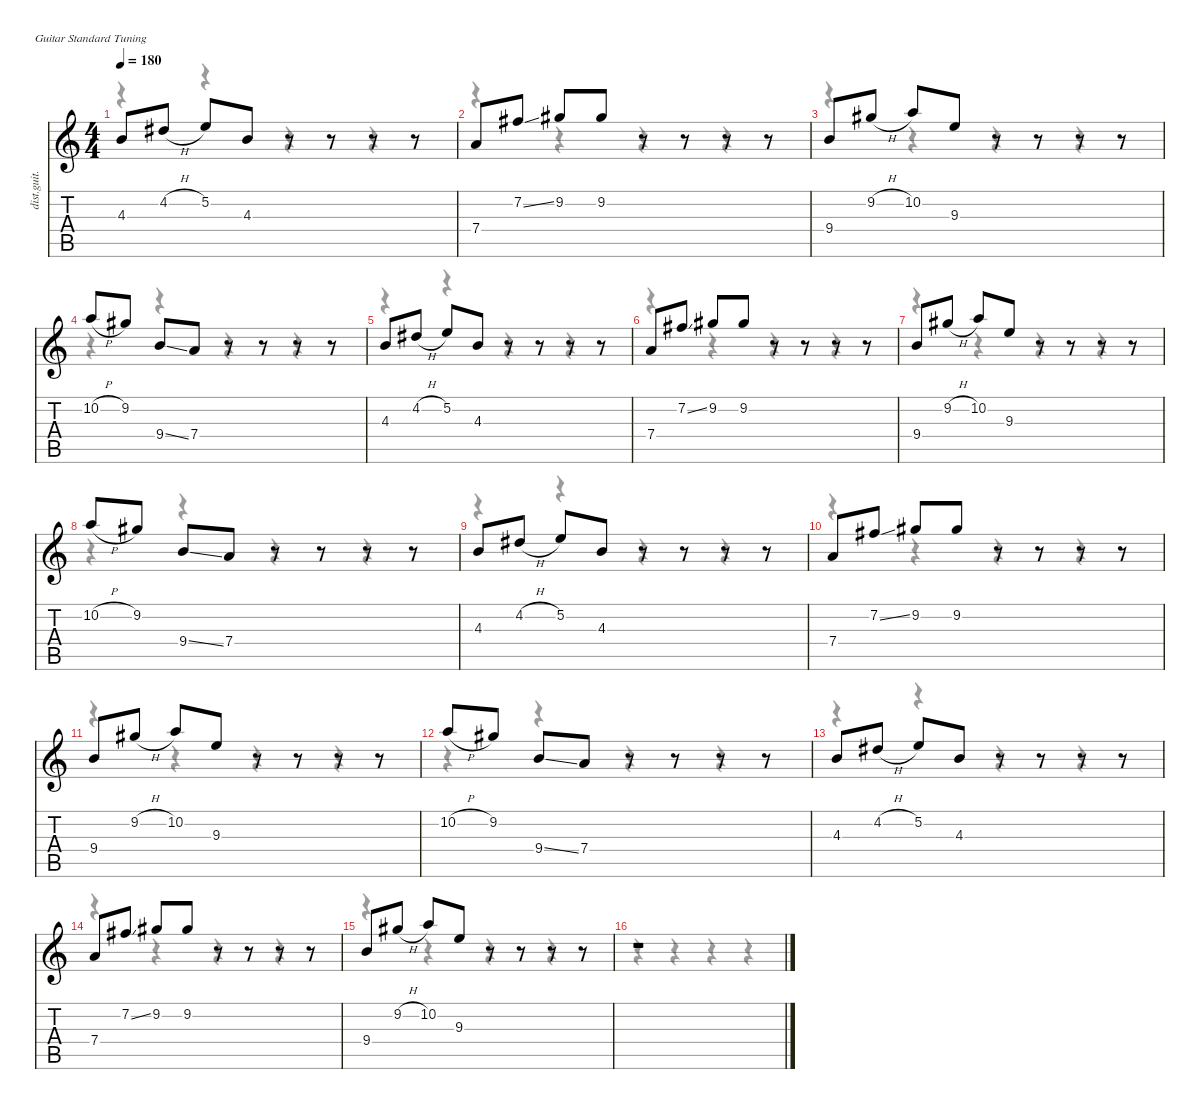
\defaultSystemsLayout 4
\hideDynamics
\bracketExtendMode nobrackets
\otherSystemsTrackNameOrientation horizontal
\track ("???" "dist.guit.") {instrument distortionguitar}
\staff {score tabs}
\tuning (E4 B3 G3 D3 A2 E2)
\voice
\ts (4 4)
\tempo 180
\clef g2
\ks c
4.3.8{dy f beam Up} 4.2{h acc #}.8{beam Up} 5.2.8{beam Up} 4.3.8{beam Up} r.8{beam Up} r.8{beam Up} r.8{beam Up} r.8{beam Up} |
7.4.8{beam Up} 7.2{ss acc #}.8{beam Up} 9.2{acc #}.8{beam Up} 9.2{acc #}.8{beam Up} r.8{beam Up} r.8{beam Up} r.8{beam Up} r.8{beam Up} |
9.4.8{beam Up} 9.2{h acc #}.8{beam Up} 10.2.8{beam Up} 9.3.8{beam Up} r.8{beam Up} r.8{beam Up} r.8{beam Up} r.8{beam Up} |
10.2{h}.8{beam Up} 9.2{acc #}.8{beam Up} 9.4{ss}.8{beam Up} 7.4.8{beam Up} r.8{beam Up} r.8{beam Up} r.8{beam Up} r.8{beam Up} |
4.3.8{beam Up} 4.2{h acc #}.8{beam Up} 5.2.8{beam Up} 4.3.8{beam Up} r.8{beam Up} r.8{beam Up} r.8{beam Up} r.8{beam Up} |
7.4.8{beam Up} 7.2{ss acc #}.8{beam Up} 9.2{acc #}.8{beam Up} 9.2{acc #}.8{beam Up} r.8{beam Up} r.8{beam Up} r.8{beam Up} r.8{beam Up} |
9.4.8{beam Up} 9.2{h acc #}.8{beam Up} 10.2.8{beam Up} 9.3.8{beam Up} r.8{beam Up} r.8{beam Up} r.8{beam Up} r.8{beam Up} |
10.2{h}.8{beam Up} 9.2{acc #}.8{beam Up} 9.4{ss}.8{beam Up} 7.4.8{beam Up} r.8{beam Up} r.8{beam Up} r.8{beam Up} r.8{beam Up} |
4.3.8{beam Up} 4.2{h acc #}.8{beam Up} 5.2.8{beam Up} 4.3.8{beam Up} r.8{beam Up} r.8{beam Up} r.8{beam Up} r.8{beam Up} |
7.4.8{beam Up} 7.2{ss acc #}.8{beam Up} 9.2{acc #}.8{beam Up} 9.2{acc #}.8{beam Up} r.8{beam Up} r.8{beam Up} r.8{beam Up} r.8{beam Up} |
9.4.8{beam Up} 9.2{h acc #}.8{beam Up} 10.2.8{beam Up} 9.3.8{beam Up} r.8{beam Up} r.8{beam Up} r.8{beam Up} r.8{beam Up} |
10.2{h}.8{beam Up} 9.2{acc #}.8{beam Up} 9.4{ss}.8{beam Up} 7.4.8{beam Up} r.8{beam Up} r.8{beam Up} r.8{beam Up} r.8{beam Up} |
4.3.8{beam Up} 4.2{h acc #}.8{beam Up} 5.2.8{beam Up} 4.3.8{beam Up} r.8{beam Up} r.8{beam Up} r.8{beam Up} r.8{beam Up} |
7.4.8{beam Up} 7.2{ss acc #}.8{beam Up} 9.2{acc #}.8{beam Up} 9.2{acc #}.8{beam Up} r.8{beam Up} r.8{beam Up} r.8{beam Up} r.8{beam Up} |
9.4.8{beam Up} 9.2{h acc #}.8{beam Up} 10.2.8{beam Up} 9.3.8{beam Up} r.8{beam Up} r.8{beam Up} r.8{beam Up} r.8{beam Up} |
r.1{beam Up}
\voice
\clef g2
\ottava regular
\simile none
\ks c
r.4{dy mf beam Down} r.4{beam Down} r.4{beam Down} r.4{beam Down} |
r.4{beam Down} r.4{beam Down} r.4{beam Down} r.4{beam Down} |
r.4{beam Down} r.4{beam Down} r.4{beam Down} r.4{beam Down} |
r.4{beam Down} r.4{beam Down} r.4{beam Down} r.4{beam Down} |
r.4{beam Down} r.4{beam Down} r.4{beam Down} r.4{beam Down} |
r.4{beam Down} r.4{beam Down} r.4{beam Down} r.4{beam Down} |
r.4{beam Down} r.4{beam Down} r.4{beam Down} r.4{beam Down} |
r.4{beam Down} r.4{beam Down} r.4{beam Down} r.4{beam Down} |
r.4{beam Down} r.4{beam Down} r.4{beam Down} r.4{beam Down} |
r.4{beam Down} r.4{beam Down} r.4{beam Down} r.4{beam Down} |
r.4{beam Down} r.4{beam Down} r.4{beam Down} r.4{beam Down} |
r.4{beam Down} r.4{beam Down} r.4{beam Down} r.4{beam Down} |
r.4{beam Down} r.4{beam Down} r.4{beam Down} r.4{beam Down} |
r.4{beam Down} r.4{beam Down} r.4{beam Down} r.4{beam Down} |
r.4{beam Down} r.4{beam Down} r.4{beam Down} r.4{beam Down} |
r.4{beam Down} r.4{beam Down} r.4{beam Down} r.4{beam Down}
